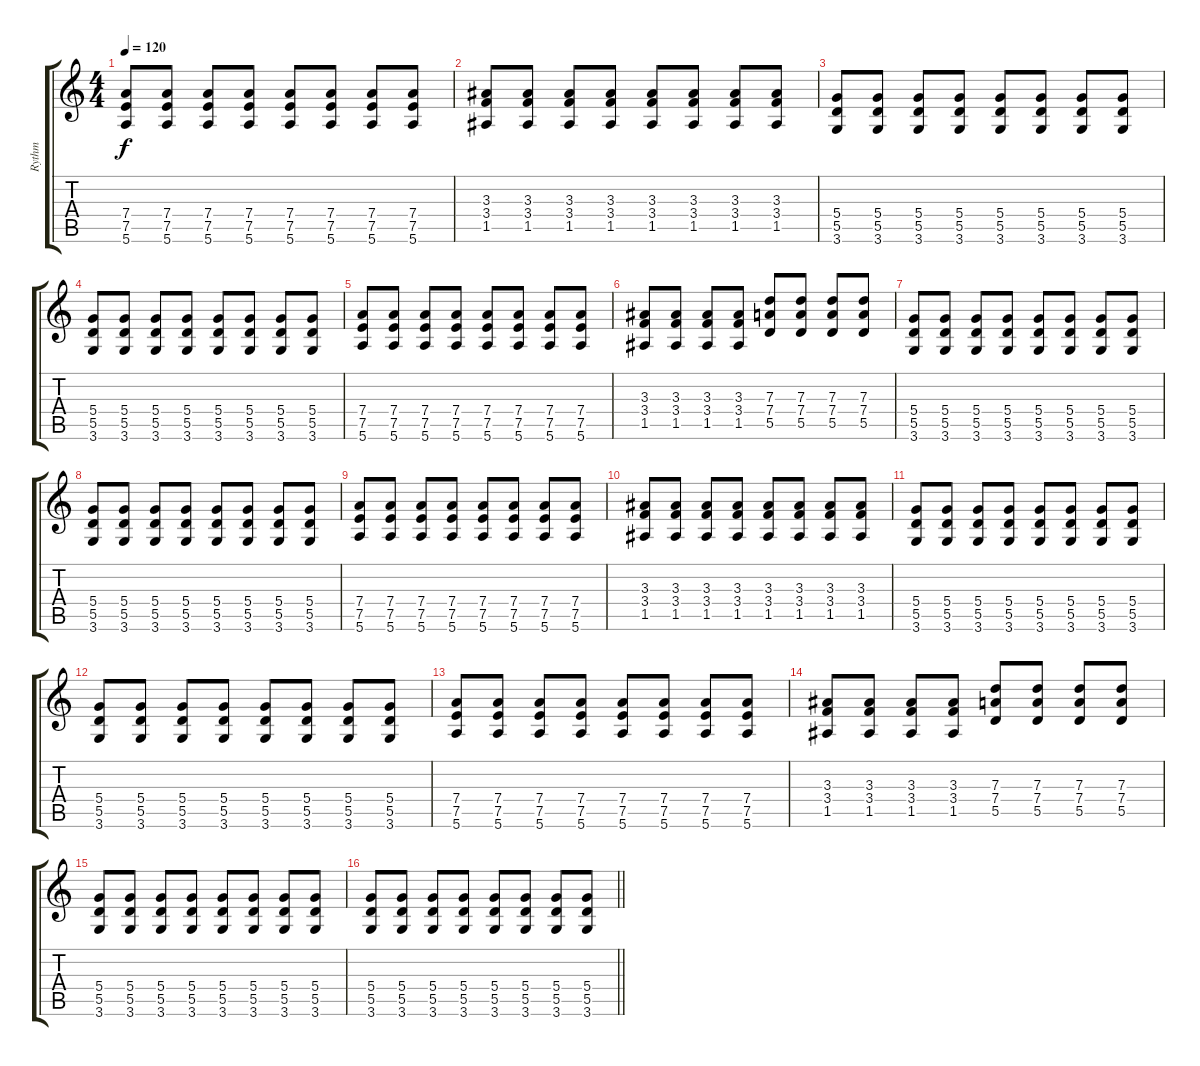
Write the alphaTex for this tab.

\track ("Rythm" "Rythm") {instrument distortionguitar}
\staff {score tabs}
\tuning (E4 B3 G3 D3 A2 E2) {hide}
\ts (4 4)
\tempo 120
\clef g2
\ks c
(7.4 7.5 5.6).8{dy f} (7.4 7.5 5.6).8 (7.4 7.5 5.6).8 (7.4 7.5 5.6).8 (7.4 7.5 5.6).8 (7.4 7.5 5.6).8 (7.4 7.5 5.6).8 (7.4 7.5 5.6).8 |
(3.3 3.4 1.5).8 (3.3 3.4 1.5).8 (3.3 3.4 1.5).8 (3.3 3.4 1.5).8 (3.3 3.4 1.5).8 (3.3 3.4 1.5).8 (3.3 3.4 1.5).8 (3.3 3.4 1.5).8 |
(5.4 5.5 3.6).8 (5.4 5.5 3.6).8 (5.4 5.5 3.6).8 (5.4 5.5 3.6).8 (5.4 5.5 3.6).8 (5.4 5.5 3.6).8 (5.4 5.5 3.6).8 (5.4 5.5 3.6).8 |
(5.4 5.5 3.6).8 (5.4 5.5 3.6).8 (5.4 5.5 3.6).8 (5.4 5.5 3.6).8 (5.4 5.5 3.6).8 (5.4 5.5 3.6).8 (5.4 5.5 3.6).8 (5.4 5.5 3.6).8 |
(7.4 7.5 5.6).8 (7.4 7.5 5.6).8 (7.4 7.5 5.6).8 (7.4 7.5 5.6).8 (7.4 7.5 5.6).8 (7.4 7.5 5.6).8 (7.4 7.5 5.6).8 (7.4 7.5 5.6).8 |
(3.3 3.4 1.5).8 (3.3 3.4 1.5).8 (3.3 3.4 1.5).8 (3.3 3.4 1.5).8 (7.3 7.4 5.5).8 (7.3 7.4 5.5).8 (7.3 7.4 5.5).8 (7.3 7.4 5.5).8 |
(5.4 5.5 3.6).8 (5.4 5.5 3.6).8 (5.4 5.5 3.6).8 (5.4 5.5 3.6).8 (5.4 5.5 3.6).8 (5.4 5.5 3.6).8 (5.4 5.5 3.6).8 (5.4 5.5 3.6).8 |
(5.4 5.5 3.6).8 (5.4 5.5 3.6).8 (5.4 5.5 3.6).8 (5.4 5.5 3.6).8 (5.4 5.5 3.6).8 (5.4 5.5 3.6).8 (5.4 5.5 3.6).8 (5.4 5.5 3.6).8 |
(7.4 7.5 5.6).8 (7.4 7.5 5.6).8 (7.4 7.5 5.6).8 (7.4 7.5 5.6).8 (7.4 7.5 5.6).8 (7.4 7.5 5.6).8 (7.4 7.5 5.6).8 (7.4 7.5 5.6).8 |
(3.3 3.4 1.5).8 (3.3 3.4 1.5).8 (3.3 3.4 1.5).8 (3.3 3.4 1.5).8 (3.3 3.4 1.5).8 (3.3 3.4 1.5).8 (3.3 3.4 1.5).8 (3.3 3.4 1.5).8 |
(5.4 5.5 3.6).8 (5.4 5.5 3.6).8 (5.4 5.5 3.6).8 (5.4 5.5 3.6).8 (5.4 5.5 3.6).8 (5.4 5.5 3.6).8 (5.4 5.5 3.6).8 (5.4 5.5 3.6).8 |
(5.4 5.5 3.6).8 (5.4 5.5 3.6).8 (5.4 5.5 3.6).8 (5.4 5.5 3.6).8 (5.4 5.5 3.6).8 (5.4 5.5 3.6).8 (5.4 5.5 3.6).8 (5.4 5.5 3.6).8 |
(7.4 7.5 5.6).8 (7.4 7.5 5.6).8 (7.4 7.5 5.6).8 (7.4 7.5 5.6).8 (7.4 7.5 5.6).8 (7.4 7.5 5.6).8 (7.4 7.5 5.6).8 (7.4 7.5 5.6).8 |
(3.3 3.4 1.5).8 (3.3 3.4 1.5).8 (3.3 3.4 1.5).8 (3.3 3.4 1.5).8 (7.3 7.4 5.5).8 (7.3 7.4 5.5).8 (7.3 7.4 5.5).8 (7.3 7.4 5.5).8 |
(5.4 5.5 3.6).8 (5.4 5.5 3.6).8 (5.4 5.5 3.6).8 (5.4 5.5 3.6).8 (5.4 5.5 3.6).8 (5.4 5.5 3.6).8 (5.4 5.5 3.6).8 (5.4 5.5 3.6).8 |
\barLineRight lightlight
(5.4 5.5 3.6).8 (5.4 5.5 3.6).8 (5.4 5.5 3.6).8 (5.4 5.5 3.6).8 (5.4 5.5 3.6).8 (5.4 5.5 3.6).8 (5.4 5.5 3.6).8 (5.4 5.5 3.6).8
